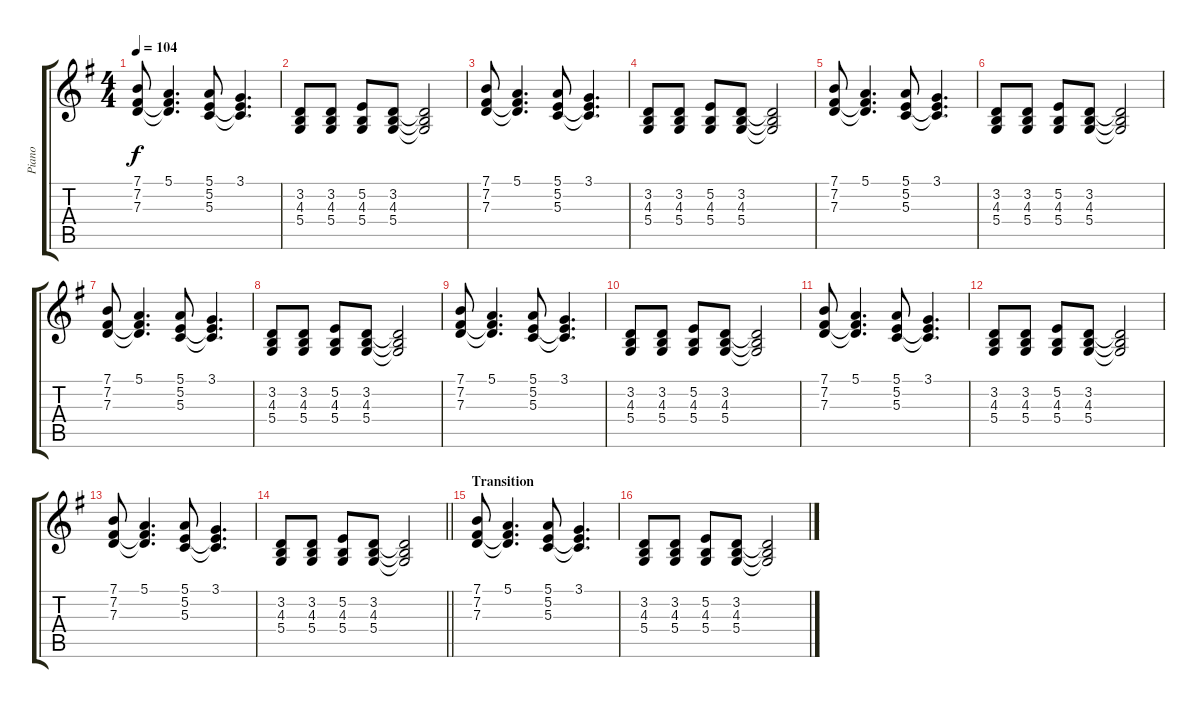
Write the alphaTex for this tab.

\track ("Piano" "Piano") {instrument acousticgrandpiano}
\staff {score tabs}
\tuning (E4 B3 G3 D3 A2 E2) {hide}
\ts (4 4)
\tempo 104
\clef g2
\ks g
(7.1 7.2 7.3).8{dy f} (5.1 7.2{t} 7.3{t}).4{d} (5.1 5.2 5.3).8 (3.1 5.2{t} 5.3{t}).4{d} |
(3.2 4.3 5.4).8 (3.2 4.3 5.4).8 (5.2 4.3 5.4).8 (3.2 4.3 5.4).8 (3.2{t} 4.3{t} 5.4{t}).2 |
(7.1 7.2 7.3).8 (5.1 7.2{t} 7.3{t}).4{d} (5.1 5.2 5.3).8 (3.1 5.2{t} 5.3{t}).4{d} |
(3.2 4.3 5.4).8 (3.2 4.3 5.4).8 (5.2 4.3 5.4).8 (3.2 4.3 5.4).8 (3.2{t} 4.3{t} 5.4{t}).2 |
(7.1 7.2 7.3).8 (5.1 7.2{t} 7.3{t}).4{d} (5.1 5.2 5.3).8 (3.1 5.2{t} 5.3{t}).4{d} |
(3.2 4.3 5.4).8 (3.2 4.3 5.4).8 (5.2 4.3 5.4).8 (3.2 4.3 5.4).8 (3.2{t} 4.3{t} 5.4{t}).2 |
(7.1 7.2 7.3).8 (5.1 7.2{t} 7.3{t}).4{d} (5.1 5.2 5.3).8 (3.1 5.2{t} 5.3{t}).4{d} |
(3.2 4.3 5.4).8 (3.2 4.3 5.4).8 (5.2 4.3 5.4).8 (3.2 4.3 5.4).8 (3.2{t} 4.3{t} 5.4{t}).2 |
(7.1 7.2 7.3).8 (5.1 7.2{t} 7.3{t}).4{d} (5.1 5.2 5.3).8 (3.1 5.2{t} 5.3{t}).4{d} |
(3.2 4.3 5.4).8 (3.2 4.3 5.4).8 (5.2 4.3 5.4).8 (3.2 4.3 5.4).8 (3.2{t} 4.3{t} 5.4{t}).2 |
(7.1 7.2 7.3).8 (5.1 7.2{t} 7.3{t}).4{d} (5.1 5.2 5.3).8 (3.1 5.2{t} 5.3{t}).4{d} |
(3.2 4.3 5.4).8 (3.2 4.3 5.4).8 (5.2 4.3 5.4).8 (3.2 4.3 5.4).8 (3.2{t} 4.3{t} 5.4{t}).2 |
(7.1 7.2 7.3).8 (5.1 7.2{t} 7.3{t}).4{d} (5.1 5.2 5.3).8 (3.1 5.2{t} 5.3{t}).4{d} |
\barLineRight lightlight
(3.2 4.3 5.4).8 (3.2 4.3 5.4).8 (5.2 4.3 5.4).8 (3.2 4.3 5.4).8 (3.2{t} 4.3{t} 5.4{t}).2 |
\section ("" "Transition")
(7.1 7.2 7.3).8 (5.1 7.2{t} 7.3{t}).4{d} (5.1 5.2 5.3).8 (3.1 5.2{t} 5.3{t}).4{d} |
(3.2 4.3 5.4).8 (3.2 4.3 5.4).8 (5.2 4.3 5.4).8 (3.2 4.3 5.4).8 (3.2{t} 4.3{t} 5.4{t}).2
